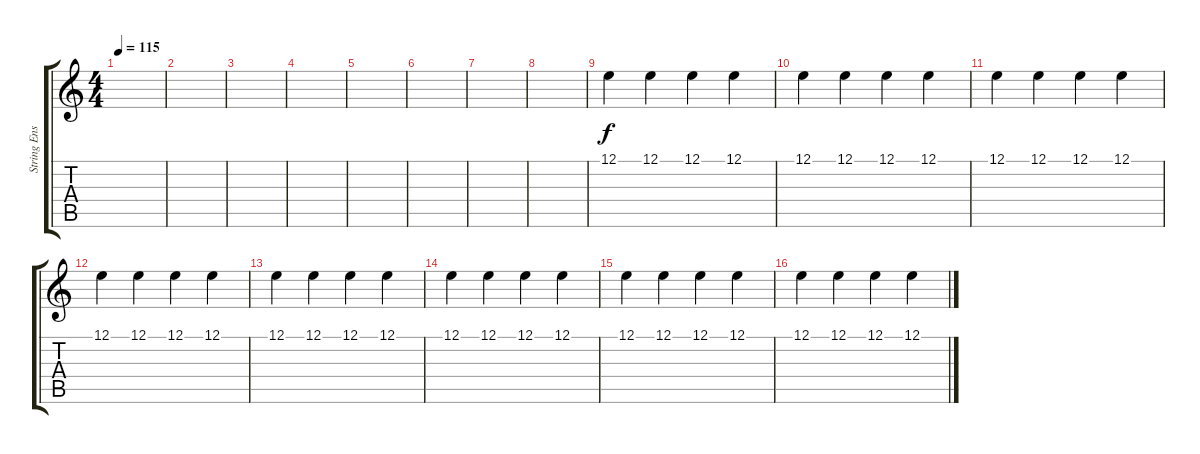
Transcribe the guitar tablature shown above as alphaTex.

\track ("String Ensemble 1" "String Ens") {instrument stringensemble1}
\staff {score tabs}
\tuning (E4 B3 G3 D3 A2 E2) {hide}
\ts (4 4)
\tempo 115
\clef g2
\ks c
|
|
|
|
|
|
|
|
12.1.4 12.1.4 12.1.4 12.1.4 |
12.1.4 12.1.4 12.1.4 12.1.4 |
12.1.4 12.1.4 12.1.4 12.1.4 |
12.1.4 12.1.4 12.1.4 12.1.4 |
12.1.4 12.1.4 12.1.4 12.1.4 |
12.1.4 12.1.4 12.1.4 12.1.4 |
12.1.4 12.1.4 12.1.4 12.1.4 |
12.1.4{volume 13} 12.1.4 12.1.4 12.1.4
